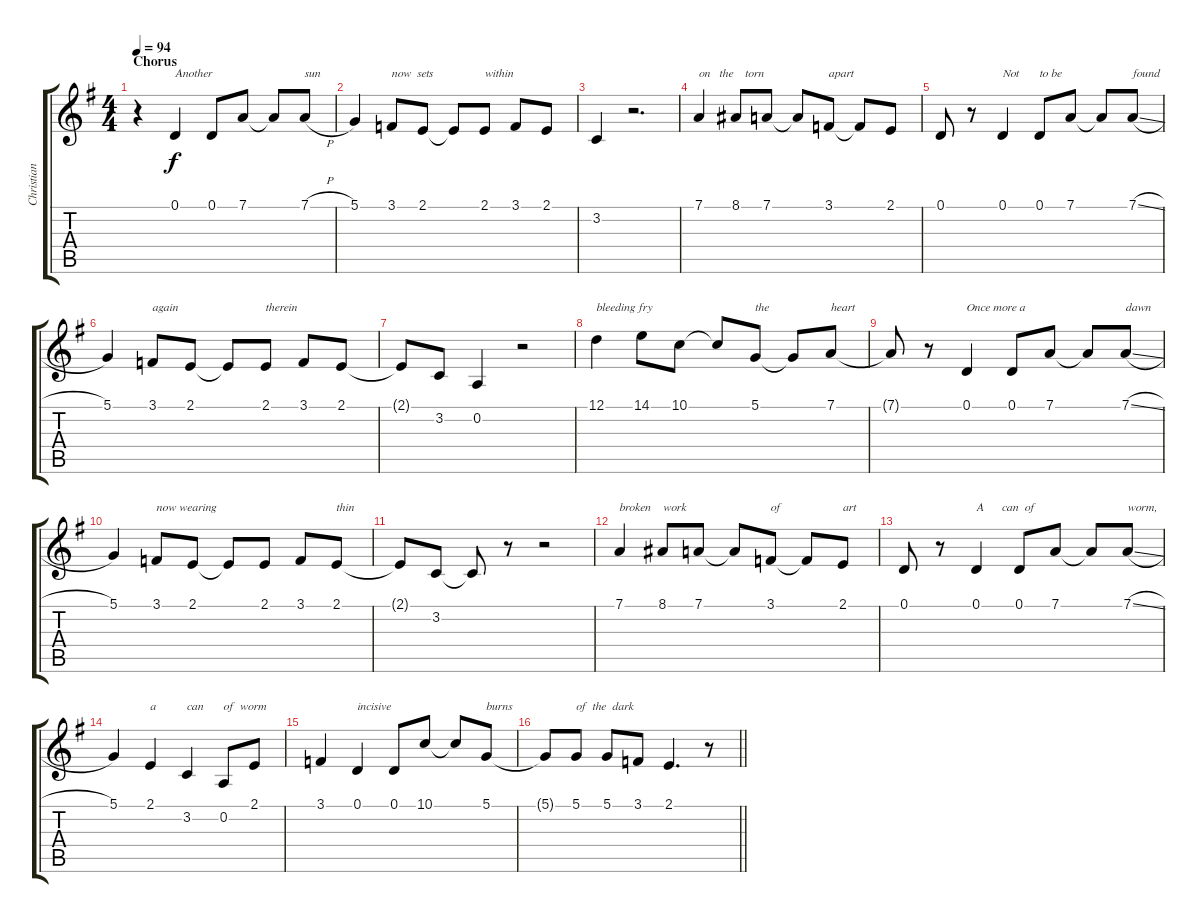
\track ("Christian Alvestam - vocal" "Christian ") {instrument tenorsax}
\staff {score tabs}
\tuning (D4 A3 F3 C3 G2 D2) {hide}
\ts (4 4)
\section ("" "Chorus")
\tempo 94
\clef g2
\ks eminor
r.4{dy f} 0.1.4{txt "Another "} 0.1.8 7.1.8 7.1{t}.8 7.1{h}.8{txt "sun"} |
5.1.4 3.1.8{txt "now  sets "} 2.1.8 2.1{t}.8 2.1.8{txt "within"} 3.1.8 2.1.8 |
3.2.4 r.2{d} |
7.1.4{txt "on   the    torn "} 8.1.8 7.1.8 7.1{t}.8 3.1.8{txt "apart"} 3.1{t}.8 2.1.8 |
0.1.8 r.8 0.1.4{txt "Not"} 0.1.8{txt "to be"} 7.1.8 7.1{t}.8 7.1{sl}.8{txt "found"} |
5.1.4 3.1.8{txt "again"} 2.1.8 2.1{t}.8 2.1.8{txt "therein"} 3.1.8 2.1.8 |
2.1{t}.8 3.2.8 0.2.4 r.2 |
12.1.4{txt "bleeding fry"} 14.1.8 10.1.8 10.1{t}.8 5.1.8{txt "the"} 5.1{t}.8 7.1.8{txt "heart"} |
7.1{t}.8 r.8 0.1.4{txt "Once more a"} 0.1.8 7.1.8 7.1{t}.8 7.1{sl}.8{txt "dawn"} |
5.1.4 3.1.8{txt "now wearing "} 2.1.8 2.1{t}.8 2.1.8 3.1.8 2.1.8{txt "thin"} |
2.1{t}.8 3.2.8 3.2{t}.8 r.8 r.2 |
7.1.4{txt "broken    work"} 8.1.8 7.1.8 7.1{t}.8 3.1.8{txt "of"} 3.1{t}.8 2.1.8{txt "art"} |
0.1.8 r.8 0.1.4{txt "A      can  of "} 0.1.8 7.1.8 7.1{t}.8 7.1{sl}.8{txt "worm,"} |
5.1.4 2.1.4{txt "a"} 3.2.4{txt "can"} 0.2.8{txt "of  worm"} 2.1.8 |
3.1.4 0.1.4{txt "incisive"} 0.1.8 10.1.8 10.1{t}.8 5.1.8{txt "burns"} |
\barLineRight lightlight
5.1{t}.8 5.1.8{txt "of  the  dark"} 5.1.8 3.1.8 2.1.4{d} r.8
